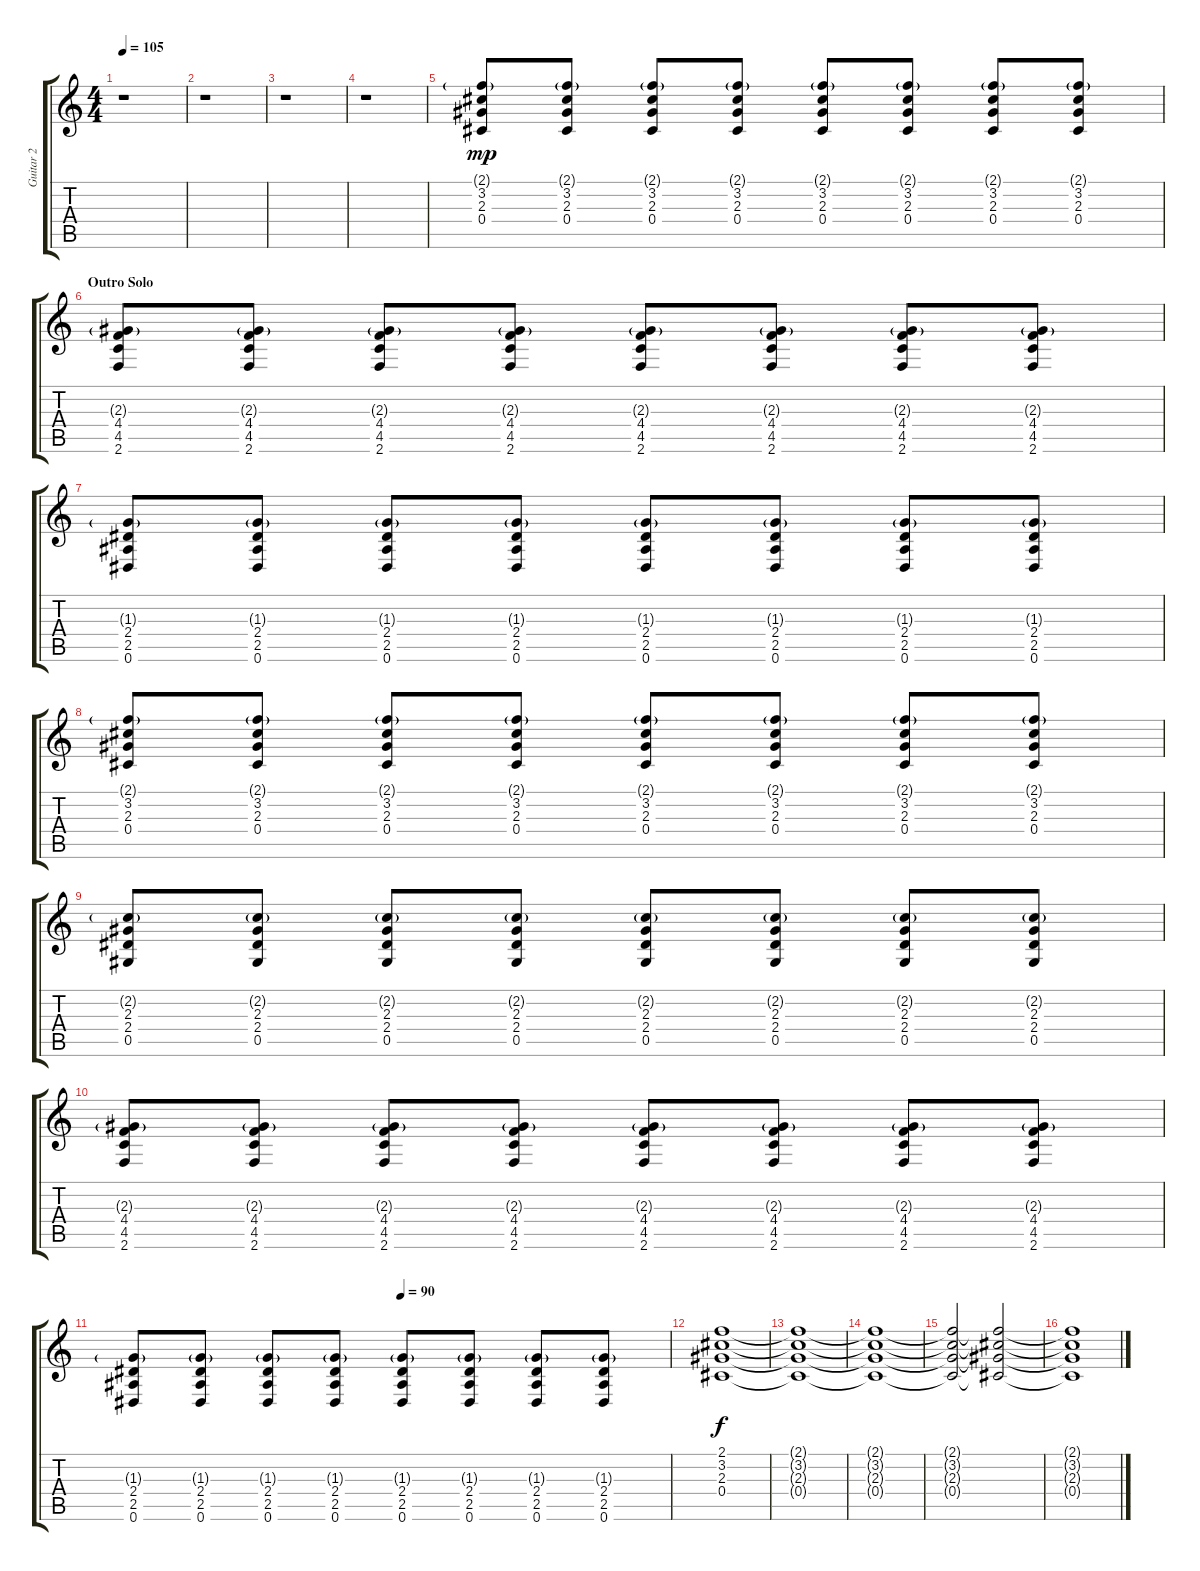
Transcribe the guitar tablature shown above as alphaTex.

\track ("Guitar 2" "Guitar 2") {instrument distortionguitar}
\staff {score tabs}
\tuning (Eb4 Bb3 Gb3 Db3 Ab2 Eb2) {hide}
\ts (4 4)
\tempo 105
\clef g2
\ks c
r.1{dy f} |
r.1 |
r.1 |
r.1 |
(2.1{g} 3.2 2.3 0.4).8{dy mp} (2.1{g} 3.2 2.3 0.4).8 (2.1{g} 3.2 2.3 0.4).8 (2.1{g} 3.2 2.3 0.4).8 (2.1{g} 3.2 2.3 0.4).8 (2.1{g} 3.2 2.3 0.4).8 (2.1{g} 3.2 2.3 0.4).8 (2.1{g} 3.2 2.3 0.4).8 |
\section ("" "Outro Solo")
(2.3{g} 4.4 4.5 2.6).8 (2.3{g} 4.4 4.5 2.6).8 (2.3{g} 4.4 4.5 2.6).8 (2.3{g} 4.4 4.5 2.6).8 (2.3{g} 4.4 4.5 2.6).8 (2.3{g} 4.4 4.5 2.6).8 (2.3{g} 4.4 4.5 2.6).8 (2.3{g} 4.4 4.5 2.6).8 |
(1.3{g} 2.4 2.5 0.6).8 (1.3{g} 2.4 2.5 0.6).8 (1.3{g} 2.4 2.5 0.6).8 (1.3{g} 2.4 2.5 0.6).8 (1.3{g} 2.4 2.5 0.6).8 (1.3{g} 2.4 2.5 0.6).8 (1.3{g} 2.4 2.5 0.6).8 (1.3{g} 2.4 2.5 0.6).8 |
(2.1{g} 3.2 2.3 0.4).8 (2.1{g} 3.2 2.3 0.4).8 (2.1{g} 3.2 2.3 0.4).8 (2.1{g} 3.2 2.3 0.4).8 (2.1{g} 3.2 2.3 0.4).8 (2.1{g} 3.2 2.3 0.4).8 (2.1{g} 3.2 2.3 0.4).8 (2.1{g} 3.2 2.3 0.4).8 |
(2.2{g} 2.3 2.4 0.5).8 (2.2{g} 2.3 2.4 0.5).8 (2.2{g} 2.3 2.4 0.5).8 (2.2{g} 2.3 2.4 0.5).8 (2.2{g} 2.3 2.4 0.5).8 (2.2{g} 2.3 2.4 0.5).8 (2.2{g} 2.3 2.4 0.5).8 (2.2{g} 2.3 2.4 0.5).8 |
(2.3{g} 4.4 4.5 2.6).8 (2.3{g} 4.4 4.5 2.6).8 (2.3{g} 4.4 4.5 2.6).8 (2.3{g} 4.4 4.5 2.6).8 (2.3{g} 4.4 4.5 2.6).8 (2.3{g} 4.4 4.5 2.6).8 (2.3{g} 4.4 4.5 2.6).8 (2.3{g} 4.4 4.5 2.6).8 |
\tempo (90 0.5)
(1.3{g} 2.4 2.5 0.6).8 (1.3{g} 2.4 2.5 0.6).8 (1.3{g} 2.4 2.5 0.6).8 (1.3{g} 2.4 2.5 0.6).8 (1.3{g} 2.4 2.5 0.6).8 (1.3{g} 2.4 2.5 0.6).8 (1.3{g} 2.4 2.5 0.6).8 (1.3{g} 2.4 2.5 0.6).8 |
(2.1 3.2 2.3 0.4).1{dy f} |
(2.1{t} 3.2{t} 2.3{t} 0.4{t}).1 |
(2.1{t} 3.2{t} 2.3{t} 0.4{t}).1{volume 6} |
(2.1{t} 3.2{t} 2.3{t} 0.4{t}).2 (2.1{t} 3.2{t} 2.3{t} 0.4{t}).2{volume 0} |
(2.1{t} 3.2{t} 2.3{t} 0.4{t}).1
